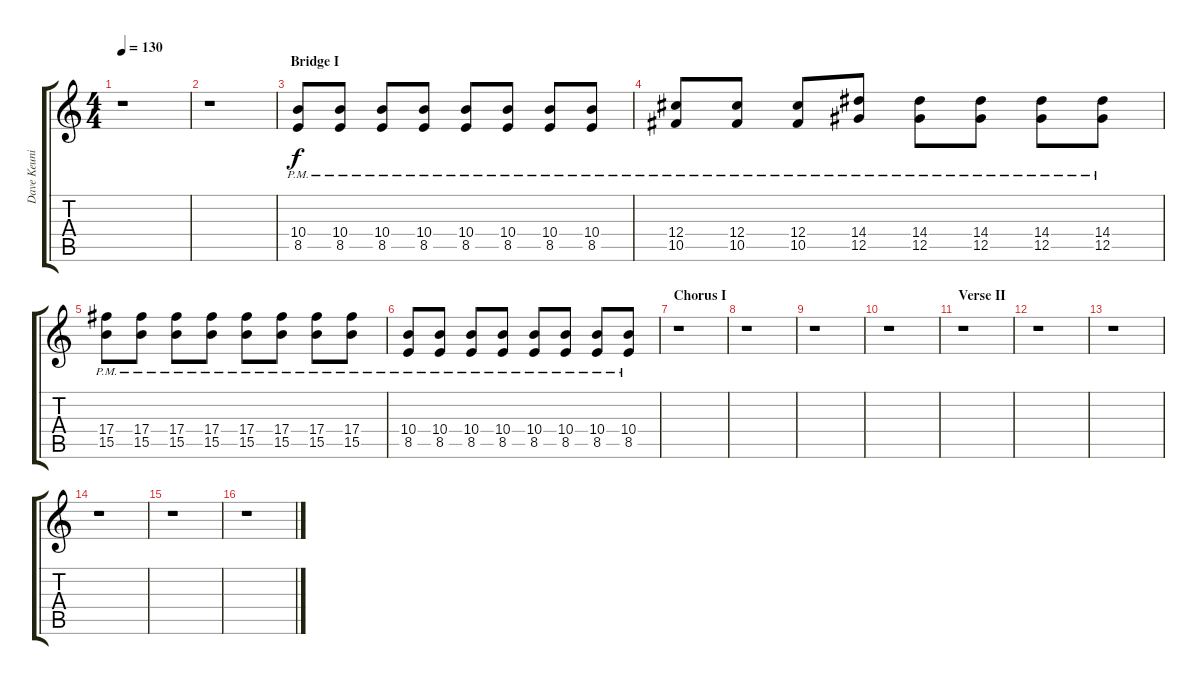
\track ("Dave Keuning (Backing)" "Dave Keuni") {instrument overdrivenguitar}
\staff {score tabs}
\tuning (Eb4 Bb3 Gb3 Db3 Ab2 Eb2) {hide}
\ts (4 4)
\tempo 130
\clef g2
\ks c
r.1{dy f} |
r.1 |
\section ("" "Bridge I")
(10.4{pm} 8.5{pm}).8 (10.4{pm} 8.5{pm}).8 (10.4{pm} 8.5{pm}).8 (10.4{pm} 8.5{pm}).8 (10.4{pm} 8.5{pm}).8 (10.4{pm} 8.5{pm}).8 (10.4{pm} 8.5{pm}).8 (10.4{pm} 8.5{pm}).8 |
(12.4{pm} 10.5{pm}).8 (12.4{pm} 10.5{pm}).8 (12.4{pm} 10.5{pm}).8 (14.4{pm} 12.5{pm}).8 (14.4{pm} 12.5{pm}).8 (14.4{pm} 12.5{pm}).8 (14.4{pm} 12.5{pm}).8 (14.4{pm} 12.5{pm}).8 |
(17.4{pm} 15.5{pm}).8 (17.4{pm} 15.5{pm}).8 (17.4{pm} 15.5{pm}).8 (17.4{pm} 15.5{pm}).8 (17.4{pm} 15.5{pm}).8 (17.4{pm} 15.5{pm}).8 (17.4{pm} 15.5{pm}).8 (17.4{pm} 15.5{pm}).8 |
(10.4{pm} 8.5{pm}).8 (10.4{pm} 8.5{pm}).8 (10.4{pm} 8.5{pm}).8 (10.4{pm} 8.5{pm}).8 (10.4{pm} 8.5{pm}).8 (10.4{pm} 8.5{pm}).8 (10.4{pm} 8.5{pm}).8 (10.4{pm} 8.5{pm}).8 |
\section ("" "Chorus I")
r.1 |
r.1 |
r.1 |
r.1 |
\section ("" "Verse II")
r.1 |
r.1 |
r.1 |
r.1 |
r.1 |
r.1
